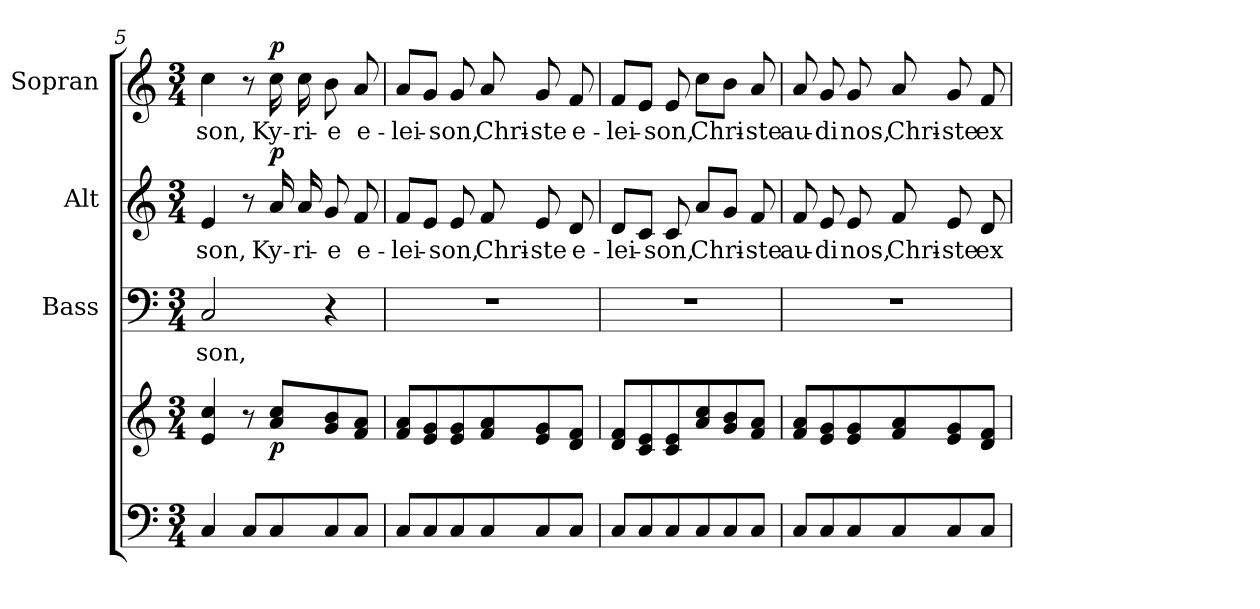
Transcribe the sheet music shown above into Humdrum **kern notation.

**kern	**kern	**dynam	**kern	**text	**kern	**text	**dynam	**kern	**text	**dynam
*part4	*part4	*part4	*part3	*part3	*part2	*part2	*part2	*part1	*part1	*part1
*staff5	*staff4	*staff4/5	*staff3	*staff3	*staff2	*staff2	*staff2	*staff1	*staff1	*staff1
*	*	*	*I"Bass	*	*I"Alt	*	*	*I"Sopran	*	*
*	*	*	*I'B.	*	*I'A.	*	*	*I'S.	*	*
!!LO:LB:g=z
*clefF4	*clefG2	*	*clefF4	*	*clefG2	*	*	*clefG2	*	*
*k[]	*k[]	*	*k[]	*	*k[]	*	*	*k[]	*	*
*C:	*C:	*	*C:	*	*C:	*	*	*C:	*	*
*M3/4	*M3/4	*	*M3/4	*	*M3/4	*	*	*M3/4	*	*
=5	=5	=5	=5	=5	=5	=5	=5	=5	=5	=5
!	!	!	!	!LO:LY:b	!	!LO:LY:b	!	!	!LO:LY:b	!
4C/	4e/ 4cc/	.	2C/	-son,	4e/	-son,	.	4cc\	-son,	.
8C/L	8r	.	.	.	8r	.	.	8r	.	.
!	!	!LO:DY:b	!	!	!	!LO:LY:b	!LO:DY:a	!	!LO:LY:b	!LO:DY:a
8C/	8a/ 8cc/L	p	.	.	16a/	Ky-	p	16cc\	Ky-	p
!	!	!	!	!	!	!LO:LY:b	!	!	!LO:LY:b	!
.	.	.	.	.	16a/	-ri-	.	16cc\	-ri-	.
!	!	!	!	!	!	!LO:LY:b	!	!	!LO:LY:b	!
8C/	8g/ 8b/	.	4r	.	8g/	-e	.	8b\	-e	.
!	!	!	!	!	!	!LO:LY:b	!	!	!LO:LY:b	!
8C/J	8f/ 8a/J	.	.	.	8f/	e-	.	8a/	e-	.
=6	=6	=6	=6	=6	=6	=6	=6	=6	=6	=6
!	!	!	!	!	!	!LO:LY:b	!	!	!LO:LY:b	!
8C/L	8f/ 8a/L	.	2.r	.	8f/L	-lei-	.	8a/L	-lei-	.
8C/	8e/ 8g/	.	.	.	8e/J	.	.	8g/J	.	.
!	!	!	!	!	!	!LO:LY:b	!	!	!LO:LY:b	!
8C/	8e/ 8g/	.	.	.	8e/	-son,	.	8g/	-son,	.
!	!	!	!	!	!	!LO:LY:b	!	!	!LO:LY:b	!
8C/	8f/ 8a/	.	.	.	8f/	Chri-	.	8a/	Chri-	.
!	!	!	!	!	!	!LO:LY:b	!	!	!LO:LY:b	!
8C/	8e/ 8g/	.	.	.	8e/	-ste	.	8g/	-ste	.
!	!	!	!	!	!	!LO:LY:b	!	!	!LO:LY:b	!
8C/J	8d/ 8f/J	.	.	.	8d/	e-	.	8f/	e-	.
=7	=7	=7	=7	=7	=7	=7	=7	=7	=7	=7
!	!	!	!	!	!	!LO:LY:b	!	!	!LO:LY:b	!
8C/L	8d/ 8f/L	.	2.r	.	8d/L	-lei-	.	8f/L	-lei-	.
8C/	8c/ 8e/	.	.	.	8c/J	.	.	8e/J	.	.
!	!	!	!	!	!	!LO:LY:b	!	!	!LO:LY:b	!
8C/	8c/ 8e/	.	.	.	8c/	-son,	.	8e/	-son,	.
!	!	!	!	!	!	!LO:LY:b	!	!	!LO:LY:b	!
8C/	8a/ 8cc/	.	.	.	8a/L	Chri-	.	8cc\L	Chri-	.
8C/	8g/ 8b/	.	.	.	8g/J	.	.	8b\J	.	.
!	!	!	!	!	!	!LO:LY:b	!	!	!LO:LY:b	!
8C/J	8f/ 8a/J	.	.	.	8f/	-ste	.	8a/	-ste	.
=8	=8	=8	=8	=8	=8	=8	=8	=8	=8	=8
!	!	!	!	!	!	!LO:LY:b	!	!	!LO:LY:b	!
8C/L	8f/ 8a/L	.	2.r	.	8f/	au-	.	8a/	au-	.
!	!	!	!	!	!	!LO:LY:b	!	!	!LO:LY:b	!
8C/	8e/ 8g/	.	.	.	8e/	-di	.	8g/	-di	.
!	!	!	!	!	!	!LO:LY:b	!	!	!LO:LY:b	!
8C/	8e/ 8g/	.	.	.	8e/	nos,	.	8g/	nos,	.
!	!	!	!	!	!	!LO:LY:b	!	!	!LO:LY:b	!
8C/	8f/ 8a/	.	.	.	8f/	Chri-	.	8a/	Chri-	.
!	!	!	!	!	!	!LO:LY:b	!	!	!LO:LY:b	!
8C/	8e/ 8g/	.	.	.	8e/	-ste	.	8g/	-ste	.
!	!	!	!	!	!	!LO:LY:b	!	!	!LO:LY:b	!
8C/J	8d/ 8f/J	.	.	.	8d/	ex-	.	8f/	ex-	.
=	=	=	=	=	=	=	=	=	=	=
*-	*-	*-	*-	*-	*-	*-	*-	*-	*-	*-
